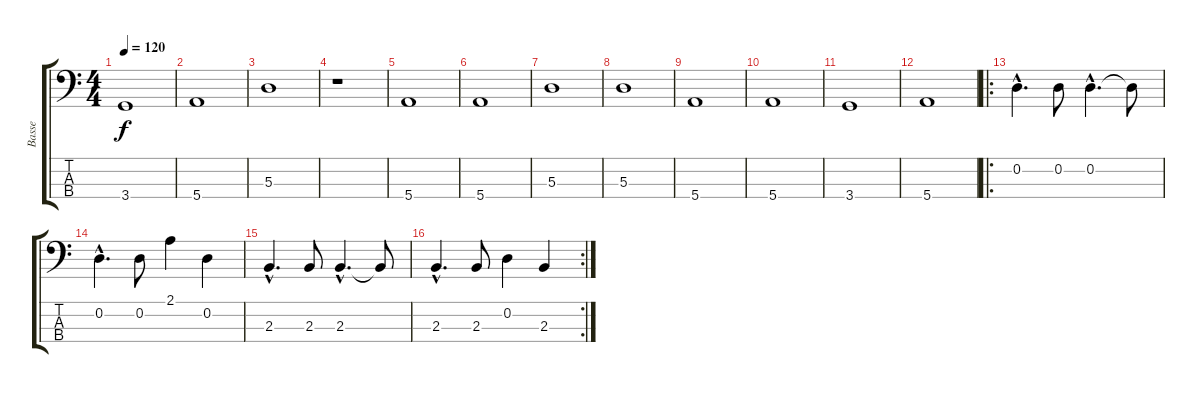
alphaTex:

\track ("Basse" "Basse") {instrument acousticguitarnylon}
\staff {score tabs}
\tuning (G2 D2 A1 E1) {hide}
\ts (4 4)
\tempo 120
\clef f4
\ks c
3.4.1{dy f} |
5.4.1 |
5.3.1 |
r.1 |
5.4.1 |
5.4.1 |
5.3.1 |
5.3.1 |
5.4.1 |
5.4.1 |
3.4.1 |
5.4.1 |
\ro
0.2{hac}.4{d} 0.2.8 0.2{hac}.4{d} 0.2{t}.8 |
0.2{hac}.4{d} 0.2.8 2.1.4 0.2.4 |
2.3{hac}.4{d} 2.3.8 2.3{hac}.4{d} 2.3{t}.8 |
\rc 2
2.3{hac}.4{d} 2.3.8 0.2.4 2.3.4
